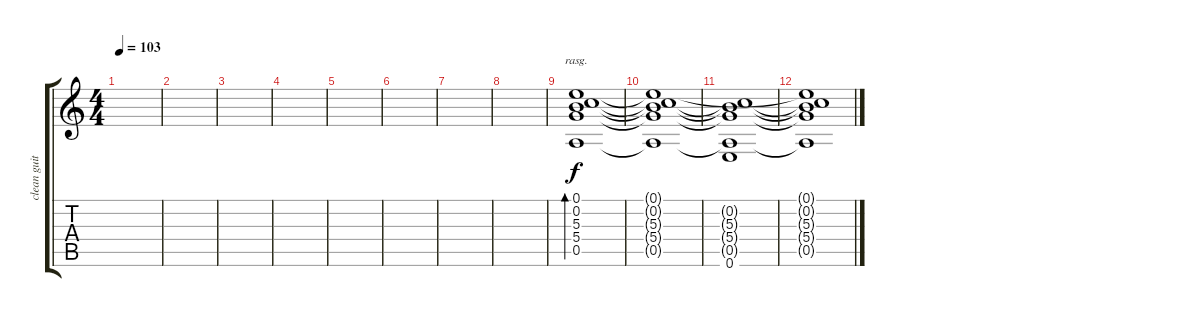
\track ("clean guitar" "clean guit") {instrument electricguitarclean}
\staff {score tabs}
\tuning (E4 B3 G3 D3 A2 E2) {hide}
\ts (4 4)
\tempo 103
\clef g2
\ks c
|
|
|
|
|
|
|
|
(0.1 0.2 5.3 5.4 0.5).1{bd 240 rasg ii} |
(0.1{t} 0.2{t} 5.3{t} 5.4{t} 0.5{t}).1 |
(0.2{t} 5.3{t} 5.4{t} 0.5{t} 0.6).1 |
(0.1{t} 0.2{t} 5.3{t} 5.4{t} 0.5{t}).1
